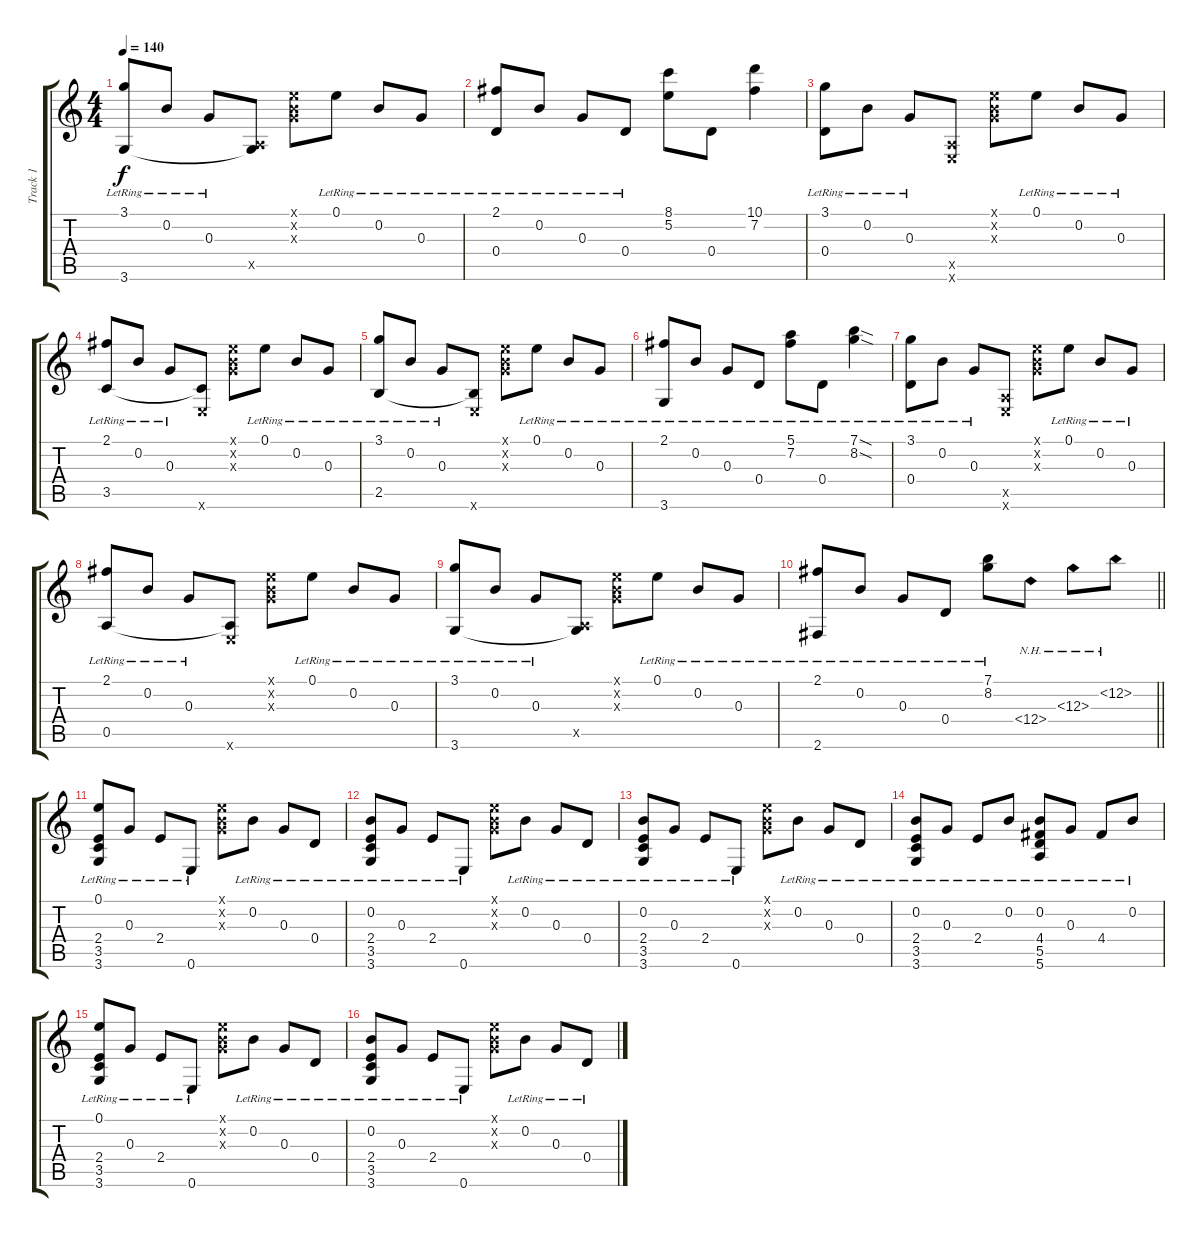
\track ("Track 1" "Track 1") {instrument acousticguitarsteel}
\staff {score tabs}
\tuning (E4 B3 G3 D3 A2 E2) {hide}
\ts (4 4)
\tempo 140
\clef g2
\ks c
(3.1{lr} 3.6).8{dy f} 0.2{lr}.8 0.3{lr}.8 (0.5{x} 3.6{t}).8 (0.1{x} 0.2{x} 0.3{x}).8 0.1{lr}.8 0.2{lr}.8 0.3{lr}.8 |
(2.1{lr} 0.4{lr}).8 0.2{lr}.8 0.3{lr}.8 0.4{lr}.8 (8.1 5.2).8 0.4.8 (10.1 7.2).4 |
(3.1{lr} 0.4{lr}).8 0.2{lr}.8 0.3{lr}.8 (0.5{x} 0.6{x}).8 (0.1{x} 0.2{x} 0.3{x}).8 0.1{lr}.8 0.2{lr}.8 0.3{lr}.8 |
(2.1{lr} 3.5).8 0.2{lr}.8 0.3{lr}.8 (3.5{t} 0.6{x}).8 (0.1{x} 0.2{x} 0.3{x}).8 0.1{lr}.8 0.2{lr}.8 0.3{lr}.8 |
(3.1{lr} 2.5).8 0.2{lr}.8 0.3{lr}.8 (2.5{t} 0.6{x}).8 (0.1{x} 0.2{x} 0.3{x}).8 0.1{lr}.8 0.2{lr}.8 0.3{lr}.8 |
(2.1{lr} 3.6).8 0.2{lr}.8 0.3{lr}.8 0.4{lr}.8 (5.1{lr} 7.2{lr}).8 0.4{lr}.8 (7.1{sod lr} 8.2{sod lr}).4 |
(3.1{lr} 0.4{lr}).8 0.2{lr}.8 0.3{lr}.8 (0.5{x} 0.6{x}).8 (0.1{x} 0.2{x} 0.3{x}).8 0.1{lr}.8 0.2{lr}.8 0.3{lr}.8 |
(2.1{lr} 0.5).8 0.2{lr}.8 0.3{lr}.8 (0.5{t} 0.6{x}).8 (0.1{x} 0.2{x} 0.3{x}).8 0.1{lr}.8 0.2{lr}.8 0.3{lr}.8 |
(3.1{lr} 3.6).8 0.2{lr}.8 0.3{lr}.8 (0.5{x} 3.6{t}).8 (0.1{x} 0.2{x} 0.3{x}).8 0.1{lr}.8 0.2{lr}.8 0.3{lr}.8 |
\barLineRight lightlight
(2.1{lr} 2.6).8 0.2{lr}.8 0.3{lr}.8 0.4{lr}.8 (7.1{lr} 8.2{lr}).8 12.4{nh}.8 12.3{nh}.8 12.2{nh}.8 |
(0.1{lr} 2.4{lr} 3.5{lr} 3.6{lr}).8 0.3{lr}.8 2.4{lr}.8 0.6{lr}.8 (0.1{x} 0.2{x} 0.3{x}).8 0.2{lr}.8 0.3{lr}.8 0.4{lr}.8 |
(0.2{lr} 2.4{lr} 3.5{lr} 3.6{lr}).8 0.3{lr}.8 2.4{lr}.8 0.6{lr}.8 (0.1{x} 0.2{x} 0.3{x}).8 0.2{lr}.8 0.3{lr}.8 0.4{lr}.8 |
(0.2{lr} 2.4{lr} 3.5{lr} 3.6{lr}).8 0.3{lr}.8 2.4{lr}.8 0.6{lr}.8 (0.1{x} 0.2{x} 0.3{x}).8 0.2{lr}.8 0.3{lr}.8 0.4{lr}.8 |
(0.2{lr} 2.4{lr} 3.5{lr} 3.6{lr}).8 0.3{lr}.8 2.4{lr}.8 0.2{lr}.8 (0.2{lr} 4.4{lr} 5.5{lr} 5.6{lr}).8 0.3{lr}.8 4.4{lr}.8 0.2{lr}.8 |
(0.1{lr} 2.4{lr} 3.5{lr} 3.6{lr}).8 0.3{lr}.8 2.4{lr}.8 0.6{lr}.8 (0.1{x} 0.2{x} 0.3{x}).8 0.2{lr}.8 0.3{lr}.8 0.4{lr}.8 |
(0.2{lr} 2.4{lr} 3.5{lr} 3.6{lr}).8 0.3{lr}.8 2.4{lr}.8 0.6{lr}.8 (0.1{x} 0.2{x} 0.3{x}).8 0.2{lr}.8 0.3{lr}.8 0.4{lr}.8
